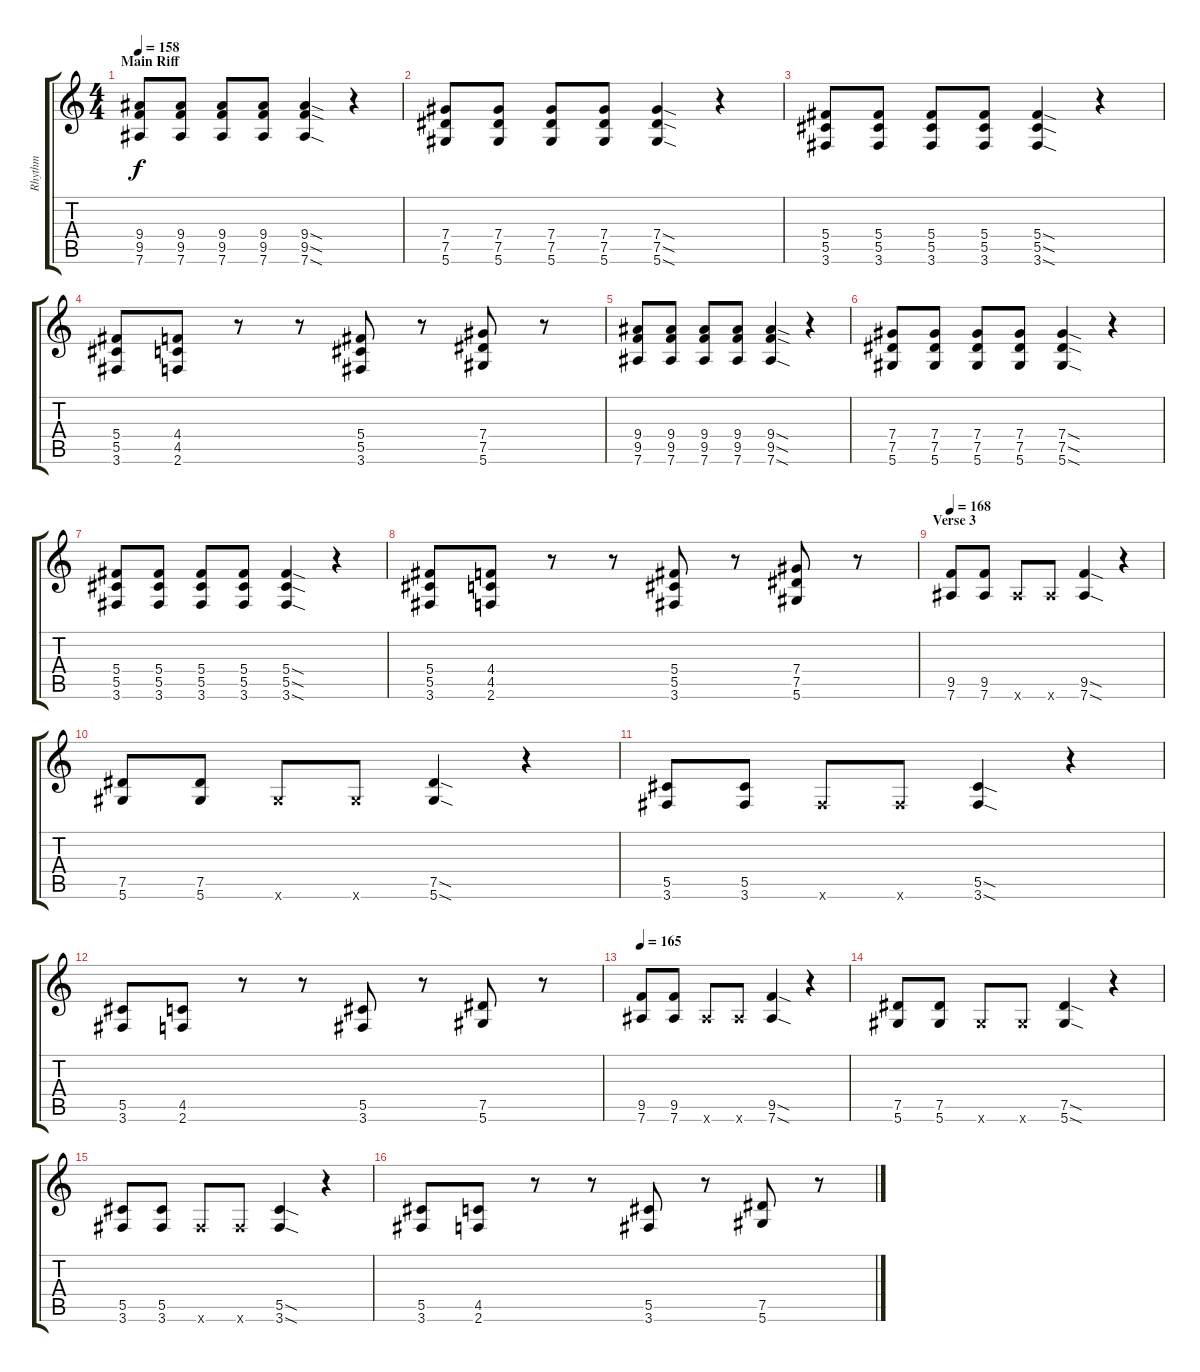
\track ("Rhythm" "Rhythm") {instrument overdrivenguitar}
\staff {score tabs}
\tuning (Eb4 Bb3 Gb3 Db3 Ab2 Eb2) {hide}
\ts (4 4)
\section ("" "Main Riff")
\tempo 158
\clef g2
\ks c
(9.4 9.5 7.6).8{dy f} (9.4 9.5 7.6).8 (9.4 9.5 7.6).8 (9.4 9.5 7.6).8 (9.4{sod} 9.5{sod} 7.6{sod}).4 r.4 |
(7.4 7.5 5.6).8 (7.4 7.5 5.6).8 (7.4 7.5 5.6).8 (7.4 7.5 5.6).8 (7.4{sod} 7.5{sod} 5.6{sod}).4 r.4 |
(5.4 5.5 3.6).8 (5.4 5.5 3.6).8 (5.4 5.5 3.6).8 (5.4 5.5 3.6).8 (5.4{sod} 5.5{sod} 3.6{sod}).4 r.4 |
(5.4 5.5 3.6).8 (4.4 4.5 2.6).8 r.8 r.8 (5.4 5.5 3.6).8 r.8 (7.4 7.5 5.6).8 r.8 |
(9.4 9.5 7.6).8 (9.4 9.5 7.6).8 (9.4 9.5 7.6).8 (9.4 9.5 7.6).8 (9.4{sod} 9.5{sod} 7.6{sod}).4 r.4 |
(7.4 7.5 5.6).8 (7.4 7.5 5.6).8 (7.4 7.5 5.6).8 (7.4 7.5 5.6).8 (7.4{sod} 7.5{sod} 5.6{sod}).4 r.4 |
(5.4 5.5 3.6).8 (5.4 5.5 3.6).8 (5.4 5.5 3.6).8 (5.4 5.5 3.6).8 (5.4{sod} 5.5{sod} 3.6{sod}).4 r.4 |
(5.4 5.5 3.6).8 (4.4 4.5 2.6).8 r.8 r.8 (5.4 5.5 3.6).8 r.8 (7.4 7.5 5.6).8 r.8 |
\section ("" "Verse 3")
\tempo 168
(9.5 7.6).8 (9.5 7.6).8 7.6{x}.8 7.6{x}.8 (9.5{sod} 7.6{sod}).4 r.4 |
(7.5 5.6).8 (7.5 5.6).8 5.6{x}.8 5.6{x}.8 (7.5{sod} 5.6{sod}).4 r.4 |
(5.5 3.6).8 (5.5 3.6).8 3.6{x}.8 3.6{x}.8 (5.5{sod} 3.6{sod}).4 r.4 |
(5.5 3.6).8 (4.5 2.6).8 r.8 r.8 (5.5 3.6).8 r.8 (7.5 5.6).8 r.8 |
\tempo 165
(9.5 7.6).8 (9.5 7.6).8 7.6{x}.8 7.6{x}.8 (9.5{sod} 7.6{sod}).4 r.4 |
(7.5 5.6).8 (7.5 5.6).8 5.6{x}.8 5.6{x}.8 (7.5{sod} 5.6{sod}).4 r.4 |
(5.5 3.6).8 (5.5 3.6).8 3.6{x}.8 3.6{x}.8 (5.5{sod} 3.6{sod}).4 r.4 |
(5.5 3.6).8 (4.5 2.6).8 r.8 r.8 (5.5 3.6).8 r.8 (7.5 5.6).8 r.8
